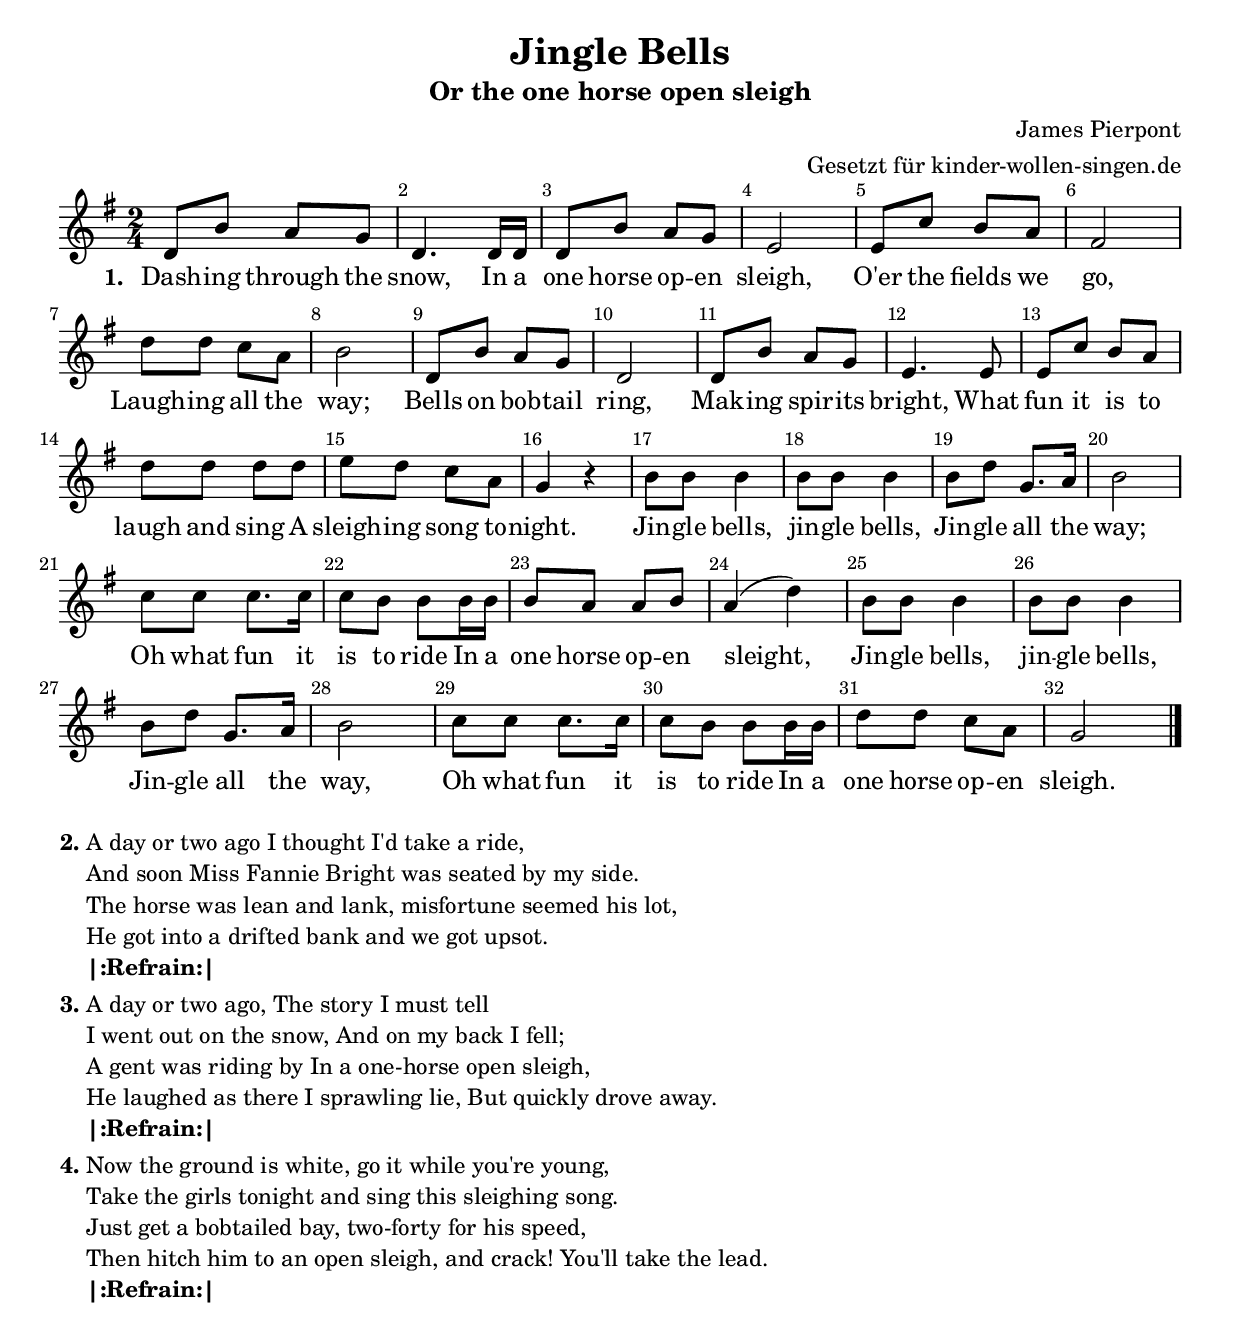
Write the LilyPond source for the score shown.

%=============================================
%   created by MuseScore Version: 0.9.6.3
%          Montag, 29. November 2010
%=============================================

\version "2.24.2"

#(set-default-paper-size "a4")

\paper {
  line-width    = 190\mm
  left-margin   = 10\mm
  top-margin    = 10\mm
  bottom-margin = 20\mm
  indent = 0 \mm
  %%set to ##t if your score is less than one page:
  ragged-last-bottom = ##t
  ragged-bottom = ##f
  %% in orchestral scores you probably want the two bold slashes
  %% separating the systems: so uncomment the following line:
  %% system-separator-markup = \slashSeparator
}

\header {
  title = "Jingle Bells"
  subtitle = "Or the one horse open sleigh"
  composer = "James Pierpont"
  arranger = "Gesetzt für kinder-wollen-singen.de"
}

AvoiceAA = \relative c'{
  \set Staff.instrumentName = #""
  \set Staff.shortInstrumentName = #""
  \clef treble
  %staffkeysig
  \key g \major
  %barkeysig:
  \key g \major
  %bartimesig:
  \time 2/4
  d8 b' a g      | % 1
  d4. d16 d      | % 2
  d8 b' a g      | % 3
  e2      | % 4
  e8 c' b a      | % 5
  fis2      | % 6
  d'8 d c a      | % 7
  b2      | % 8
  d,8 b' a g      | % 9
  d2      | % 10
  d8 b' a g      | % 11
  e4. e8      | % 12
  e c' b a      | % 13
  d d d d      | % 14
  e d c a      | % 15
  g4 r      | % 16
  b8 b b4      | % 17
  b8 b b4      | % 18
  b8 d g,8. a16      | % 19
  b2      | % 20
  c8 c c8. c16      | % 21
  c8 b b b16 b      | % 22
  b8 a a b      | % 23
  a4( d)      | % 24
  b8 b b4      | % 25
  b8 b b4      | % 26
  b8 d g,8. a16      | % 27
  b2      | % 28
  c8  c c8. c16      | % 29
  c8 b b b16 b      | % 30
  d8 d c a      | % 31
  g2 \bar "|."\bar "|."
}% end of last bar in partorvoice

ApartAverseA = \lyricmode { \set stanza = " 1. " Dash -- ing  through the snow, In a one horse op -- en  sleigh, O'er the fields we go, Laugh -- ing  all the way; Bells on bob -- tail  ring, Mak -- ing  spir -- its  bright, What fun it is to laugh and sing A sleigh -- ing  song to -- night.  Jin -- gle  bells, jin -- gle  bells, Jin -- gle  all the way; Oh what fun it is to ride In a one horse op -- en  sleight, Jin -- gle  bells, jin -- gle  bells, Jin -- gle  all the way, Oh what fun it is to ride In a one horse op -- en  sleigh. }

\score {
  <<
    \context Staff = ApartA <<
      \context Voice = AvoiceAA \AvoiceAA
    >>

    \context Lyrics = ApartAverseA\lyricsto AvoiceAA  \ApartAverseA

    \set Score.skipBars = ##t
    %%\set Score.melismaBusyProperties = #'()
    \override Score.BarNumber #'break-visibility = #end-of-line-invisible %%every bar is numbered.!!!
    %% remove previous line to get barnumbers only at beginning of system.
    #(set-accidental-style 'modern-cautionary)
    \set Score.markFormatter = #format-mark-box-letters %%boxed rehearsal-marks
    \override Score.TimeSignature.style = #'() %%makes timesigs always numerical
    %% remove previous line to get cut-time/alla breve or common time
    \set Score.pedalSustainStyle = #'mixed
    %% make spanners comprise the note it end on, so that there is no doubt that this note is included.
    \override Score.TrillSpanner.bound-details.right.padding = #-2
    \override Score.TextSpanner.bound-details.right.padding = #-1
    %% Lilypond's normal textspanners are too weak:
    \override Score.TextSpanner.dash-period = #1
    \override Score.TextSpanner.dash-fraction = #0.5
    %% lilypond chordname font, like mscore jazzfont, is both far too big and extremely ugly (olagunde@start.no):
    \override Score.ChordName.font-family = #'roman
    \override Score.ChordName.font-size = #0
    %% In my experience the normal thing in printed scores is maj7 and not the triangle. (olagunde):
    \set Score.majorSevenSymbol = \markup {maj7}
  >>

  %% Boosey and Hawkes, and Peters, have barlines spanning all staff-groups in a score,
  %% Eulenburg and Philharmonia, like Lilypond, have no barlines between staffgroups.
  %% If you want the Eulenburg/Lilypond style, comment out the following line:
  \layout {\context {\Score \consists Span_bar_engraver}}
}%% end of score-block

\markup {
  \hspace #0.1
  \column {
    \line {
      \bold "2."
      \column {
        "A day or two ago I thought I'd take a ride,"
        "And soon Miss Fannie Bright was seated by my side."
        "The horse was lean and lank, misfortune seemed his lot,"
        "He got into a drifted bank and we got upsot."
        \bold |:Refrain:|
      }
    }
    \hspace #0.1
    \line {
      \bold "3."
      \column {
        "A day or two ago, The story I must tell"
        "I went out on the snow, And on my back I fell;"
        "A gent was riding by In a one-horse open sleigh,"
        "He laughed as there I sprawling lie, But quickly drove away."
        \bold "|:Refrain:|"
      }
    }
    \hspace #0.1
    \column {
      \line {
        \bold "4."
        \column {
          "Now the ground is white, go it while you're young,"
          "Take the girls tonight and sing this sleighing song."
          "Just get a bobtailed bay, two-forty for his speed,"
          "Then hitch him to an open sleigh, and crack! You'll take the lead."
          \bold "|:Refrain:|"
        }
      }
    }
  }
  \hspace #0.1
}

#(set-global-staff-size 20)
